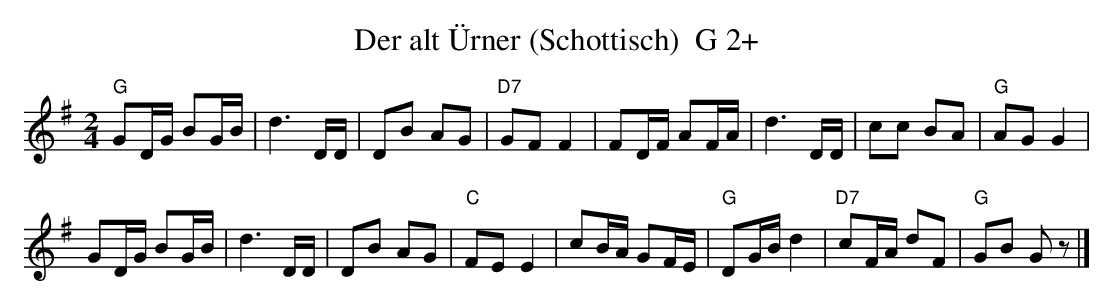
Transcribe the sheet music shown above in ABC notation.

X:1
T:Der alt \"Urner (Schottisch)  G 2+
M:2/4
L:1/16
K:G %%MIDI gchordon
"G"G2DG B2GB | d6DD | D2B2 A2G2 | "D7"G2F2F4 | F2DF A2FA | d6DD | c2c2 B2A2 | "G"A2G2G4 |
G2DG B2GB | d6 DD | D2B2 A2G2 | "C"F2E2E4 | c2BA G2FE | "G"D2GBd4 | "D7"c2FA d2F2 | "G"G2B2 G2z2 |]
